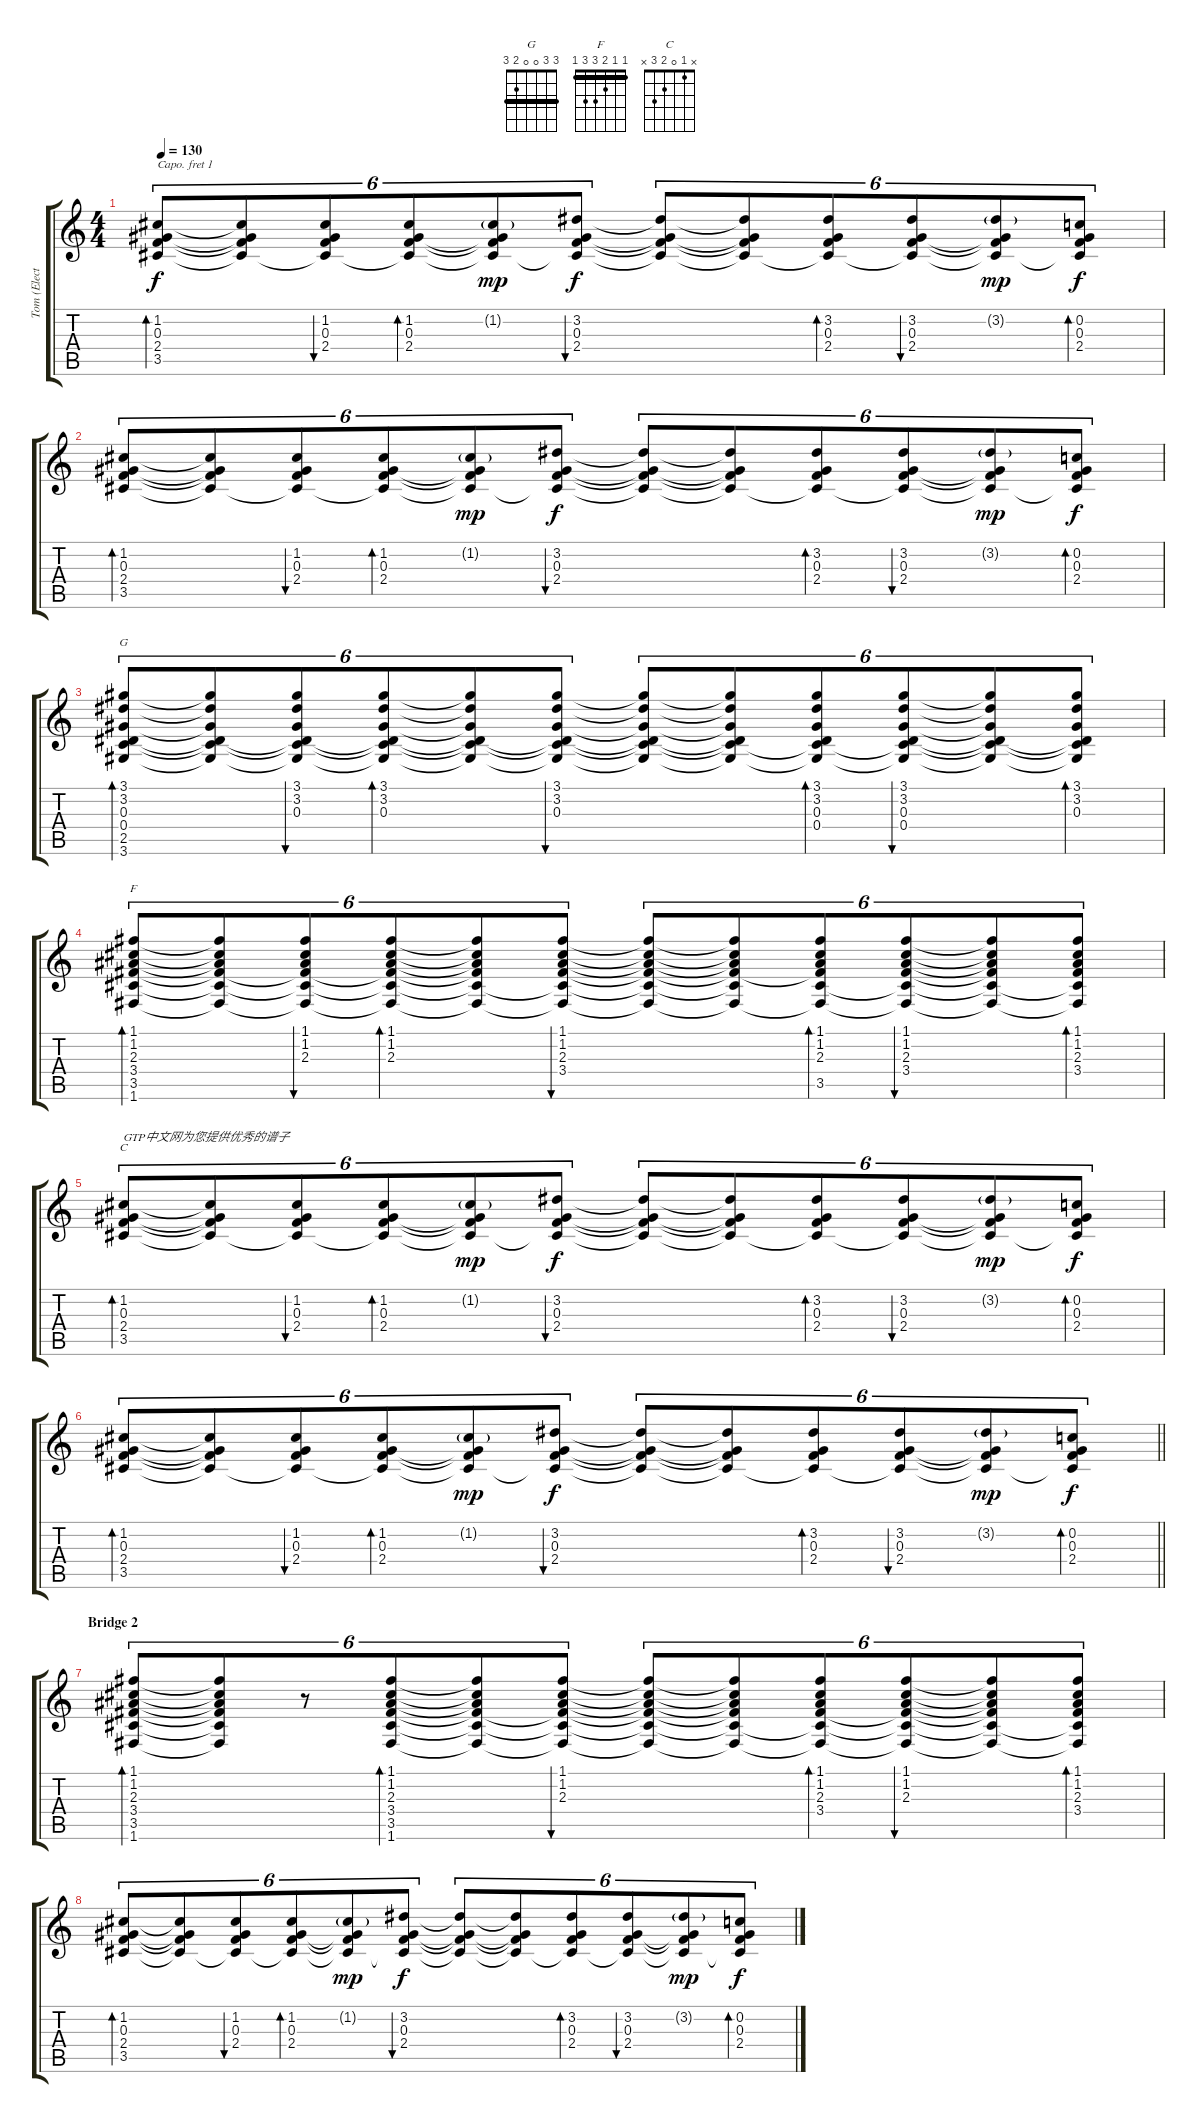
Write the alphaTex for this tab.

\track ("Tom (Electro-Acoustic Guitar)" "Tom (Elect") {instrument acousticguitarsteel}
\staff {score tabs}
\capo 1
\tuning (E4 B3 G3 D3 A2 E2) {hide}
\chord ("G" 3 3 0 0 2 3) {barre 3}
\chord ("F" 1 1 2 3 3 1) {barre 1}
\chord ("C" x 1 0 2 3 x)
\ts (4 4)
\tempo 130
\clef g2
\ks c
(1.2 0.3 2.4 3.5).8{tu (6 4) bd 30 dy f} (1.2{t} 0.3{t} 2.4{t} 3.5{t}).8{tu (6 4)} (1.2 0.3 2.4 3.5{t}).8{tu (6 4) bu 30} (1.2 0.3 2.4 3.5{t}).8{tu (6 4) bd 30} (1.2{g} 0.3{t} 2.4{t} 3.5{t}).8{tu (6 4) dy mp} (3.2 0.3 2.4 3.5{t}).8{tu (6 4) bu 30 dy f} (3.2{t} 0.3{t} 2.4{t} 3.5{t}).8{tu (6 4)} (3.2{t} 0.3{t} 2.4{t} 3.5{t}).8{tu (6 4)} (3.2 0.3 2.4 3.5{t}).8{tu (6 4) bd 30} (3.2 0.3 2.4 3.5{t}).8{tu (6 4) bu 30} (3.2{g} 0.3{t} 2.4{t} 3.5{t}).8{tu (6 4) dy mp} (0.2 0.3 2.4 3.5{t}).8{tu (6 4) bd 30 dy f} |
(1.2 0.3 2.4 3.5).8{tu (6 4) bd 30} (1.2{t} 0.3{t} 2.4{t} 3.5{t}).8{tu (6 4)} (1.2 0.3 2.4 3.5{t}).8{tu (6 4) bu 30} (1.2 0.3 2.4 3.5{t}).8{tu (6 4) bd 30} (1.2{g} 0.3{t} 2.4{t} 3.5{t}).8{tu (6 4) dy mp} (3.2 0.3 2.4 3.5{t}).8{tu (6 4) bu 30 dy f} (3.2{t} 0.3{t} 2.4{t} 3.5{t}).8{tu (6 4)} (3.2{t} 0.3{t} 2.4{t} 3.5{t}).8{tu (6 4)} (3.2 0.3 2.4 3.5{t}).8{tu (6 4) bd 30} (3.2 0.3 2.4 3.5{t}).8{tu (6 4) bu 30} (3.2{g} 0.3{t} 2.4{t} 3.5{t}).8{tu (6 4) dy mp} (0.2 0.3 2.4 3.5{t}).8{tu (6 4) bd 30 dy f} |
(3.1 3.2 0.3 0.4 2.5 3.6).8{tu (6 4) bd 30 ch "G"} (3.1{t} 3.2{t} 0.3{t} 0.4{t} 2.5{t} 3.6{t}).8{tu (6 4)} (3.1 3.2 0.3 0.4{t} 2.5{t} 3.6{t}).8{tu (6 4) bu 30} (3.1 3.2 0.3 0.4{t} 2.5{t} 3.6{t}).8{tu (6 4) bd 30} (3.1{t} 3.2{t} 0.3{t} 0.4{t} 2.5{t} 3.6{t}).8{tu (6 4)} (3.1 3.2 0.3 0.4{t} 2.5{t} 3.6{t}).8{tu (6 4) bu 30} (3.1{t} 3.2{t} 0.3{t} 0.4{t} 2.5{t} 3.6{t}).8{tu (6 4)} (3.1{t} 3.2{t} 0.3{t} 0.4{t} 2.5{t} 3.6{t}).8{tu (6 4)} (3.1 3.2 0.3 0.4 2.5{t} 3.6{t}).8{tu (6 4) bd 30} (3.1 3.2 0.3 0.4 2.5{t} 3.6{t}).8{tu (6 4) bu 30} (3.1{t} 3.2{t} 0.3{t} 0.4{t} 2.5{t} 3.6{t}).8{tu (6 4)} (3.1 3.2 0.3 0.4{t} 2.5{t} 3.6{t}).8{tu (6 4) bd 30} |
(1.1 1.2 2.3 3.4 3.5 1.6).8{tu (6 4) bd 30 ch "F"} (1.1{t} 1.2{t} 2.3{t} 3.4{t} 3.5{t} 1.6{t}).8{tu (6 4)} (1.1 1.2 2.3 3.4{t} 3.5{t} 1.6{t}).8{tu (6 4) bu 30} (1.1 1.2 2.3 3.4{t} 3.5{t} 1.6{t}).8{tu (6 4) bd 30} (1.1{t} 1.2{t} 2.3{t} 3.4{t} 3.5{t} 1.6{t}).8{tu (6 4)} (1.1 1.2 2.3 3.4 3.5{t} 1.6{t}).8{tu (6 4) bu 30} (1.1{t} 1.2{t} 2.3{t} 3.4{t} 3.5{t} 1.6{t}).8{tu (6 4)} (1.1{t} 1.2{t} 2.3{t} 3.4{t} 3.5{t} 1.6{t}).8{tu (6 4)} (1.1 1.2 2.3 3.4{t} 3.5 1.6{t}).8{tu (6 4) bd 30} (1.1 1.2 2.3 3.4 3.5{t} 1.6{t}).8{tu (6 4) bu 30} (1.1{t} 1.2{t} 2.3{t} 3.4{t} 3.5{t} 1.6{t}).8{tu (6 4)} (1.1 1.2 2.3 3.4 3.5{t} 1.6{t}).8{tu (6 4) bd 30} |
(1.2 0.3 2.4 3.5).8{tu (6 4) bd 30 ch "C" txt "GTP中文网为您提供优秀的谱子"} (1.2{t} 0.3{t} 2.4{t} 3.5{t}).8{tu (6 4)} (1.2 0.3 2.4 3.5{t}).8{tu (6 4) bu 30} (1.2 0.3 2.4 3.5{t}).8{tu (6 4) bd 30} (1.2{g} 0.3{t} 2.4{t} 3.5{t}).8{tu (6 4) dy mp} (3.2 0.3 2.4 3.5{t}).8{tu (6 4) bu 30 dy f} (3.2{t} 0.3{t} 2.4{t} 3.5{t}).8{tu (6 4)} (3.2{t} 0.3{t} 2.4{t} 3.5{t}).8{tu (6 4)} (3.2 0.3 2.4 3.5{t}).8{tu (6 4) bd 30} (3.2 0.3 2.4 3.5{t}).8{tu (6 4) bu 30} (3.2{g} 0.3{t} 2.4{t} 3.5{t}).8{tu (6 4) dy mp} (0.2 0.3 2.4 3.5{t}).8{tu (6 4) bd 30 dy f} |
\barLineRight lightlight
(1.2 0.3 2.4 3.5).8{tu (6 4) bd 30} (1.2{t} 0.3{t} 2.4{t} 3.5{t}).8{tu (6 4)} (1.2 0.3 2.4 3.5{t}).8{tu (6 4) bu 30} (1.2 0.3 2.4 3.5{t}).8{tu (6 4) bd 30} (1.2{g} 0.3{t} 2.4{t} 3.5{t}).8{tu (6 4) dy mp} (3.2 0.3 2.4 3.5{t}).8{tu (6 4) bu 30 dy f} (3.2{t} 0.3{t} 2.4{t} 3.5{t}).8{tu (6 4)} (3.2{t} 0.3{t} 2.4{t} 3.5{t}).8{tu (6 4)} (3.2 0.3 2.4 3.5{t}).8{tu (6 4) bd 30} (3.2 0.3 2.4 3.5{t}).8{tu (6 4) bu 30} (3.2{g} 0.3{t} 2.4{t} 3.5{t}).8{tu (6 4) dy mp} (0.2 0.3 2.4 3.5{t}).8{tu (6 4) bd 30 dy f} |
\section ("" "Bridge 2")
(1.1 1.2 2.3 3.4 3.5 1.6).8{tu (6 4) bd 30} (1.1{t} 1.2{t} 2.3{t} 3.4{t} 3.5{t} 1.6{t}).8{tu (6 4)} r.8{tu (6 4)} (1.1 1.2 2.3 3.4 3.5 1.6).8{tu (6 4) bd 30} (1.1{t} 1.2{t} 2.3{t} 3.4{t} 3.5{t} 1.6{t}).8{tu (6 4)} (1.1 1.2 2.3 3.4{t} 3.5{t} 1.6{t}).8{tu (6 4) bu 30} (1.1{t} 1.2{t} 2.3{t} 3.4{t} 3.5{t} 1.6{t}).8{tu (6 4)} (1.1{t} 1.2{t} 2.3{t} 3.4{t} 3.5{t} 1.6{t}).8{tu (6 4)} (1.1 1.2 2.3 3.4 3.5{t} 1.6{t}).8{tu (6 4) bd 30} (1.1 1.2 2.3 3.4{t} 3.5{t} 1.6{t}).8{tu (6 4) bu 30} (1.1{t} 1.2{t} 2.3{t} 3.4{t} 3.5{t} 1.6{t}).8{tu (6 4)} (1.1 1.2 2.3 3.4 3.5{t} 1.6{t}).8{tu (6 4) bd 30} |
(1.2 0.3 2.4 3.5).8{tu (6 4) bd 30} (1.2{t} 0.3{t} 2.4{t} 3.5{t}).8{tu (6 4)} (1.2 0.3 2.4 3.5{t}).8{tu (6 4) bu 30} (1.2 0.3 2.4 3.5{t}).8{tu (6 4) bd 30} (1.2{g} 0.3{t} 2.4{t} 3.5{t}).8{tu (6 4) dy mp} (3.2 0.3 2.4 3.5{t}).8{tu (6 4) bu 30 dy f} (3.2{t} 0.3{t} 2.4{t} 3.5{t}).8{tu (6 4)} (3.2{t} 0.3{t} 2.4{t} 3.5{t}).8{tu (6 4)} (3.2 0.3 2.4 3.5{t}).8{tu (6 4) bd 30} (3.2 0.3 2.4 3.5{t}).8{tu (6 4) bu 30} (3.2{g} 0.3{t} 2.4{t} 3.5{t}).8{tu (6 4) dy mp} (0.2 0.3 2.4 3.5{t}).8{tu (6 4) bd 30 dy f}
